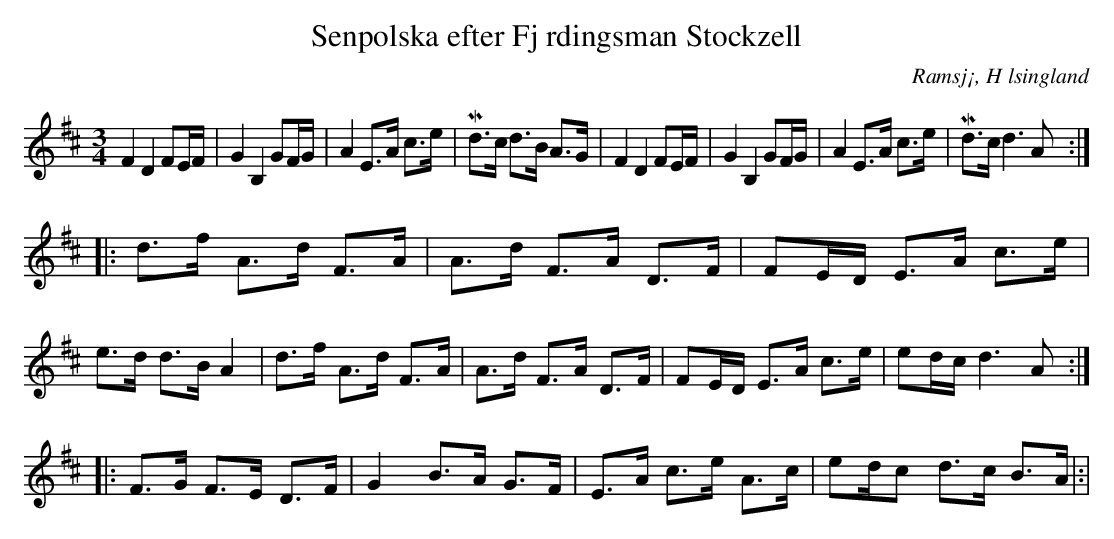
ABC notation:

X:1
T: Senpolska efter Fj rdingsman Stockzell
O: Ramsj¡, H lsingland
M:3/4
L:1/8
K:D
F2 D2 FE/F/|G2 B,2 GF/G/| A2 E>A c>e|Md>c d>B A>G|F2 D2 FE/F/|G2 B,2 GF/G/| A2 E>A c>e|Md>c d2>A2:|
|:d>f A>d F>A| A>d F>A D>F|FE/D/ E>A c>e|e>d d>B A2|d>f A>d F>A| A>d F>A D>F|FE/D/ E>A c>e|ed/c/ d2>A2:|
|:F>G F>E D>F|G2 B>A G>F|E>A c>e A>c|ed/c d>c B>A|:|
